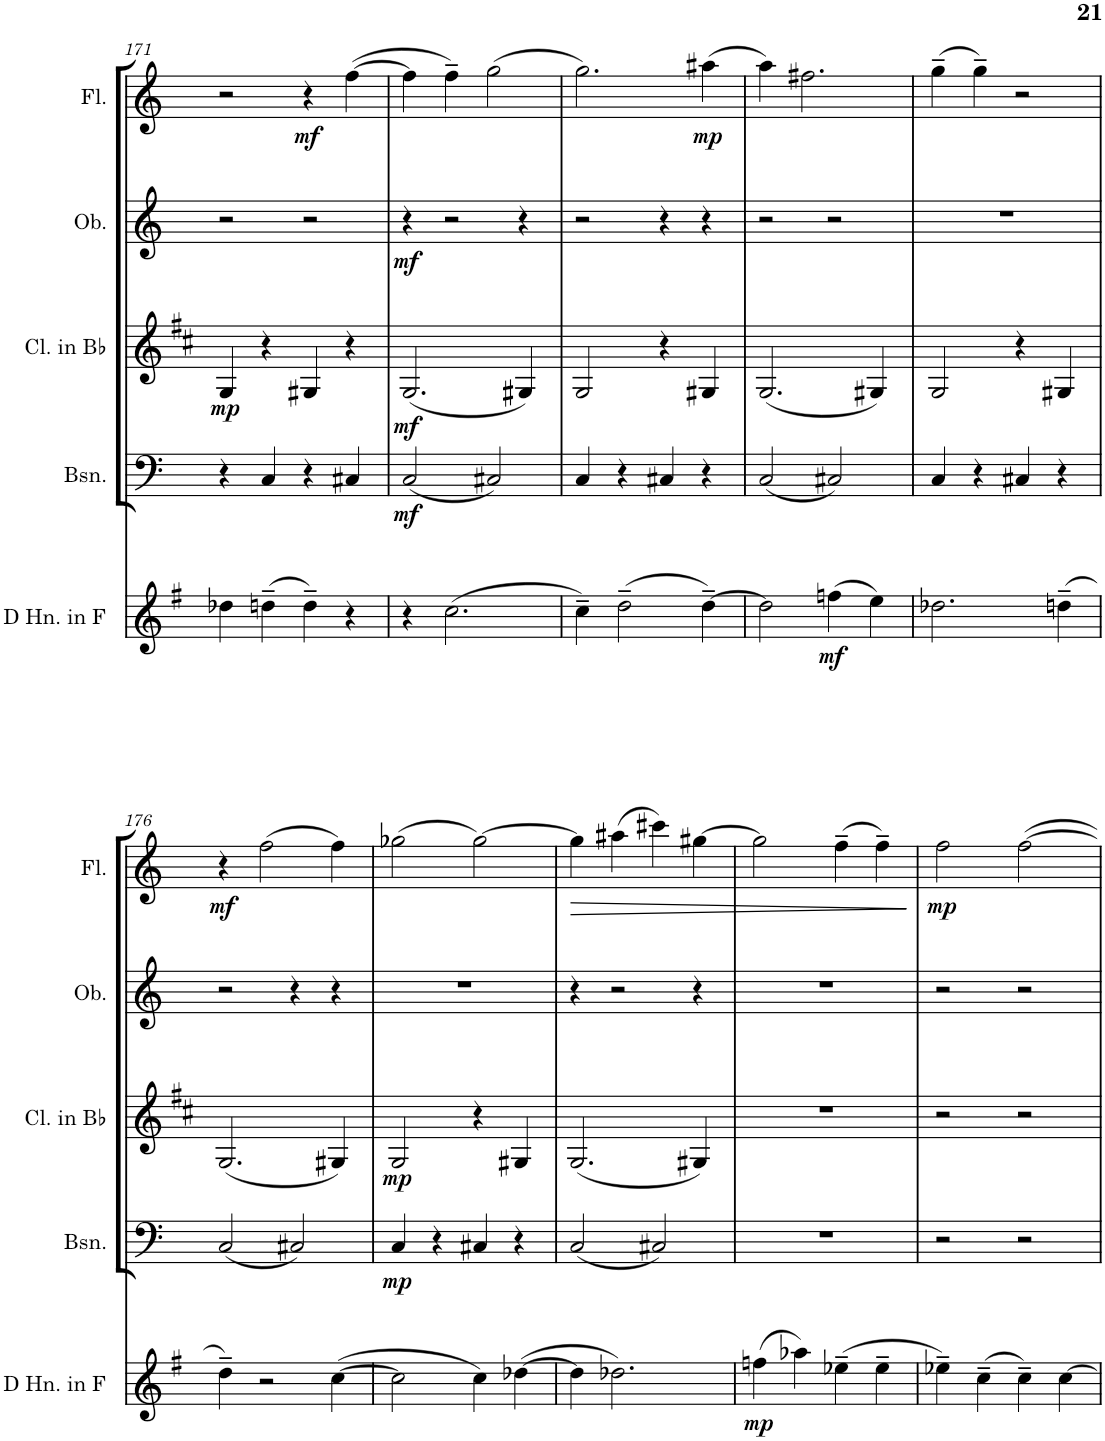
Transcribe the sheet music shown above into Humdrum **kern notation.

**kern	**dynam	**kern	**dynam	**kern	**dynam	**kern	**dynam	**kern	**dynam
*part5	*part5	*part4	*part4	*part3	*part3	*part2	*part2	*part1	*part1
*staff5	*staff5	*staff4	*staff4	*staff3	*staff3	*staff2	*staff2	*staff1	*staff1
*I"Horn in F	*	*I"Bassoon	*	*I"Clarinet in Bb	*	*I"Oboe	*	*I"Flute	*
*	*	*I'Bsn.	*	*I'Cl. in Bb	*	*I'Ob.	*	*I'Fl.	*
!!LO:PB:g=z
*clefG2	*	*clefF4	*	*clefG2	*	*clefG2	*	*clefG2	*
*Trd4c7	*	*	*	*Trd1c2	*	*	*	*Trd-7c-12	*
*k[f#]	*	*k[]	*	*k[f#c#]	*	*k[]	*	*k[]	*
*M4/4	*	*M4/4	*	*M4/4	*	*M4/4	*	*M4/4	*
=171	=171	=171	=171	=171	=171	=171	=171	=171	=171
!	!	!	!	!	!LO:DY:b	!	!	!	!
4dd-X\	.	4r	.	4G/	mp	2r	.	2r	.
(4ddn~\	.	4C/	.	4r	.	.	.	.	.
!	!	!	!	!	!	!	!	!	!LO:DY:b
4dd~\)	.	4r	.	4G#X/	.	2r	.	4r	mf
4r	.	4C#X/	.	4r	.	.	.	([4ff\	.
=172	=172	=172	=172	=172	=172	=172	=172	=172	=172
!	!	!	!LO:DY:b	!	!LO:DY:b	!	!LO:DY:b	!	!
4r	.	(2C/	mf	(2.G/	mf	4r	mf	4ff\]	.
(2.cc\	.	.	.	.	.	2r	.	4ff~\)	.
.	.	2C#X/)	.	.	.	.	.	(2gg\	.
.	.	.	.	4G#X/)	.	4r	.	.	.
=173	=173	=173	=173	=173	=173	=173	=173	=173	=173
4cc~\)	.	4C/	.	2G/	.	2r	.	2.gg\)	.
(2dd~\	.	4r	.	.	.	.	.	.	.
.	.	4C#X/	.	4r	.	4r	.	.	.
!	!	!	!	!	!	!	!	!	!LO:DY:b
[4dd~\)	.	4r	.	4G#X/	.	4r	.	(4aa#X\	mp
=174	=174	=174	=174	=174	=174	=174	=174	=174	=174
2dd\]	.	(2C/	.	(2.G/	.	2r	.	4aa\)	.
.	.	.	.	.	.	.	.	2.ff#X\	.
!	!LO:DY:b	!	!	!	!	!	!	!	!
(4ffn\	mf	2C#X/)	.	.	.	2r	.	.	.
4ee\)	.	.	.	4G#X/)	.	.	.	.	.
=175	=175	=175	=175	=175	=175	=175	=175	=175	=175
2.dd-X\	.	4C/	.	2G/	.	1r	.	(4gg~\	.
.	.	4r	.	.	.	.	.	4gg~\)	.
.	.	4C#X/	.	4r	.	.	.	2r	.
(4ddn~\	.	4r	.	4G#X/	.	.	.	.	.
!!LO:LB:g=z
=176	=176	=176	=176	=176	=176	=176	=176	=176	=176
!	!	!	!	!	!	!	!	!	!LO:DY:b
4dd~\)	.	(2C/	.	(2.G/	.	2r	.	4r	mf
2r	.	.	.	.	.	.	.	(2ff\	.
.	.	2C#X/)	.	.	.	4r	.	.	.
([4cc\	.	.	.	4G#X/)	.	4r	.	4ff\)	.
=177	=177	=177	=177	=177	=177	=177	=177	=177	=177
!	!	!	!LO:DY:b	!	!LO:DY:b	!	!	!	!
2cc\]	.	4C/	mp	2G/	mp	1r	.	(2gg-X\	.
.	.	4r	.	.	.	.	.	.	.
4cc\)	.	4C#X/	.	4r	.	.	.	[2gg-\)	.
([4dd-X\	.	4r	.	4G#X/	.	.	.	.	.
=178	=178	=178	=178	=178	=178	=178	=178	=178	=178
!	!	!	!	!	!	!	!	!	!LO:HP:b
4dd-\]	.	(2C/	.	(2.G/	.	4r	.	4gg-\]	>
2.dd-X\)	.	.	.	.	.	2r	.	(4aa#X\	.
.	.	2C#X/)	.	.	.	.	.	4ccc#X\)	.
.	.	.	.	4G#X/)	.	4r	.	[4gg#X\	.
=179	=179	=179	=179	=179	=179	=179	=179	=179	=179
!	!LO:DY:b	!	!	!	!	!	!	!	!
(4ffn\	mp	1r	.	1r	.	1r	.	2gg#\]	.
4aa-X\)	.	.	.	.	.	.	.	.	.
(4ee-X~\	.	.	.	.	.	.	.	(4ff~\	.
4ee-~\	.	.	.	.	.	.	.	4ff~\)	.
.	.	.	.	.	.	.	.	.	]
=180	=180	=180	=180	=180	=180	=180	=180	=180	=180
!	!	!	!	!	!	!	!	!	!LO:DY:b
4ee-X~\)	.	2r	.	2r	.	2r	.	2ff\	mp
(4cc~\	.	.	.	.	.	.	.	.	.
4cc~\)	.	2r	.	2r	.	2r	.	[2ff\	.
[4cc\	.	.	.	.	.	.	.	.	.
=	=	=	=	=	=	=	=	=	=
*-	*-	*-	*-	*-	*-	*-	*-	*-	*-
